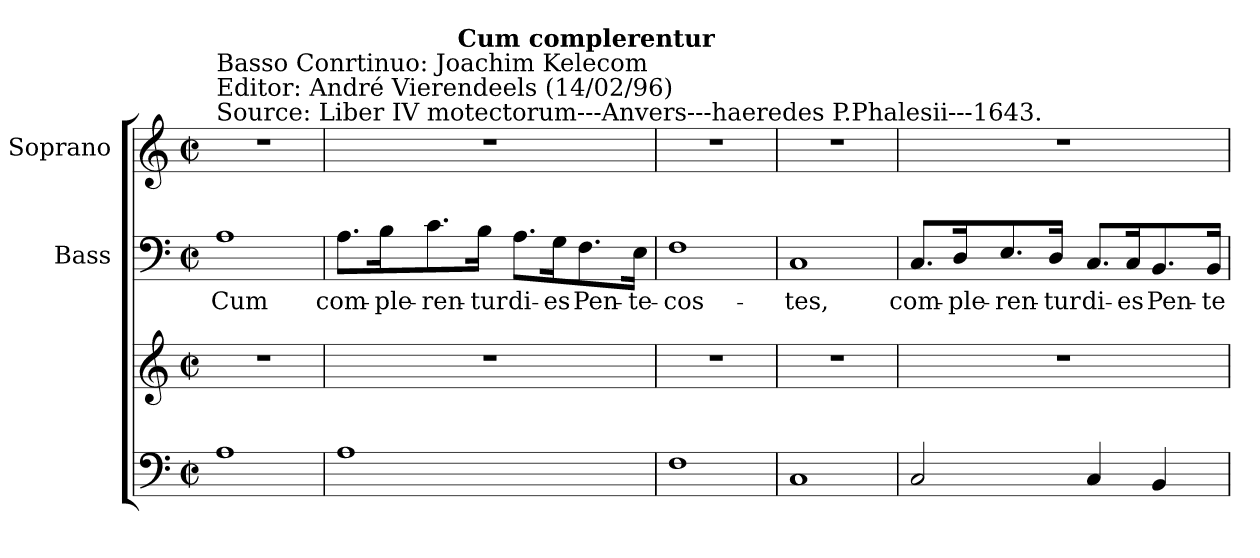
**kern	**kern	**kern	**text	**kern
*part3	*part3	*part2	*part2	*part1
*staff4	*staff3	*staff2	*staff2	*staff1
*	*	*I"Bass	*	*I"Soprano
*	*	*I'B	*	*I'S
*clefF4	*clefG2	*clefF4	*	*clefG2
*k[]	*k[]	*k[]	*	*k[]
*C:	*C:	*C:	*	*C:
*M2/2	*M2/2	*M2/2	*	*M2/2
*met(c|)	*met(c|)	*met(c|)	*	*met(c|)
=1	=1	=1	=1	=1
!	!	!	!	!LO:TX:a:t=Source&colon; Liber IV motectorum---Anvers---haeredes P.Phalesii---1643.
!	!	!	!	!LO:TX:a:t=Editor&colon; André Vierendeels (14/02/96)
!	!	!	!	!LO:TX:a:t=Basso Conrtinuo&colon; Joachim Kelecom
1A	1r	1A	Cum	1r
=2	=2	=2	=2	=2
*	*	*	*	*^
1A	1r	8.A\L	com-	1r	4.ryy
.	.	16B\K	-ple-	.	.
.	.	8.c\	-ren-	.	.
!	!	!	!	!	!LO:TX:a:B:t=Cum complerentur
.	.	.	.	.	2ryy
.	.	16B\Jk	-tur	.	.
.	.	8.A\L	di-	.	.
.	.	16G\K	-es	.	.
.	.	8.F\	Pen-	.	.
.	.	.	.	.	8ryy
.	.	16E\Jk	-te-	.	.
*	*	*	*	*v	*v
=3	=3	=3	=3	=3
1F	1r	1F	-cos-	1r
=4	=4	=4	=4	=4
1C	1r	1C	-tes,	1r
=5	=5	=5	=5	=5
2C/	1r	8.C/L	com-	1r
.	.	16D/K	-ple-	.
.	.	8.E/	-ren-	.
.	.	16D/Jk	-tur	.
4C/	.	8.C/L	di-	.
.	.	16C/K	-es	.
4BB/	.	8.BB/	Pen-	.
.	.	16BB/Jk	-te-	.
=	=	=	=	=
*-	*-	*-	*-	*-
